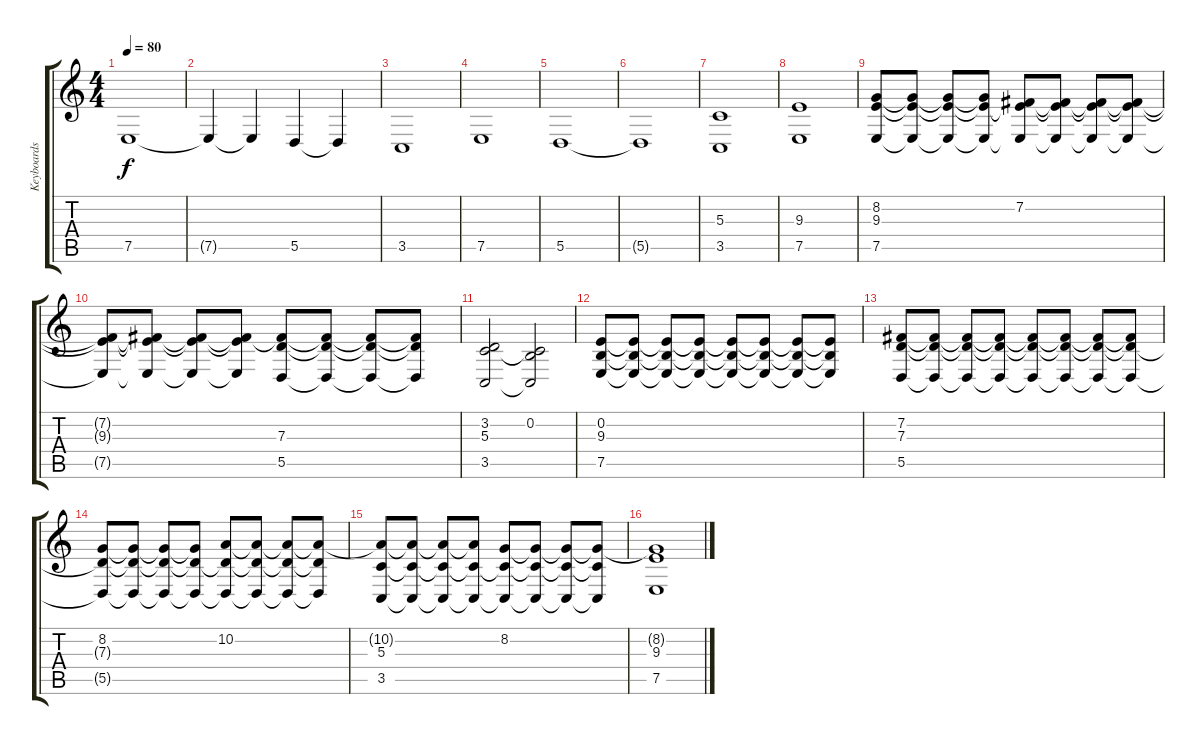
\track ("Keyboards" "Keyboards") {instrument pad8sweep}
\staff {score tabs}
\tuning (E4 B3 G3 D3 A2 E2) {hide}
\ts (4 4)
\tempo 80
\clef g2
\ks c
7.5.1{dy f instrument pad8sweep} |
7.5{t}.4 7.5{t}.4 5.5.4 5.5{t}.4 |
3.5.1 |
7.5.1 |
5.5.1 |
5.5{t}.1 |
(5.3 3.5).1 |
(9.3 7.5).1 |
(8.2 9.3 7.5).8 (8.2{t} 9.3{t} 7.5{t}).8 (8.2{t} 9.3{t} 7.5{t}).8 (8.2{t} 9.3{t} 7.5{t}).8 (7.2 9.3{t} 7.5{t}).8 (7.2{t} 9.3{t} 7.5{t}).8 (7.2{t} 9.3{t} 7.5{t}).8 (7.2{t} 9.3{t} 7.5{t}).8 |
(7.2{t} 9.3{t} 7.5{t}).8 (7.2{t} 9.3{t} 7.5{t}).8 (7.2{t} 9.3{t} 7.5{t}).8 (7.2{t} 9.3{t} 7.5{t}).8 (7.2{t} 7.3 5.5).8 (7.2{t} 7.3{t} 5.5{t}).8 (7.2{t} 7.3{t} 5.5{t}).8 (7.2{t} 7.3{t} 5.5{t}).8 |
(3.2 5.3 3.5).2 (0.2 5.3{t} 3.5{t}).2 |
(0.2 9.3 7.5).8 (0.2{t} 9.3{t} 7.5{t}).8 (0.2{t} 9.3{t} 7.5{t}).8 (0.2{t} 9.3{t} 7.5{t}).8 (0.2{t} 9.3{t} 7.5{t}).8 (0.2{t} 9.3{t} 7.5{t}).8 (0.2{t} 9.3{t} 7.5{t}).8 (0.2{t} 9.3{t} 7.5{t}).8 |
(7.2 7.3 5.5).8 (7.2{t} 7.3{t} 5.5{t}).8 (7.2{t} 7.3{t} 5.5{t}).8 (7.2{t} 7.3{t} 5.5{t}).8 (7.2{t} 7.3{t} 5.5{t}).8 (7.2{t} 7.3{t} 5.5{t}).8 (7.2{t} 7.3{t} 5.5{t}).8 (7.2{t} 7.3{t} 5.5{t}).8 |
(8.2 7.3{t} 5.5{t}).8 (8.2{t} 7.3{t} 5.5{t}).8 (8.2{t} 7.3{t} 5.5{t}).8 (8.2{t} 7.3{t} 5.5{t}).8 (10.2 7.3{t} 5.5{t}).8 (10.2{t} 7.3{t} 5.5{t}).8 (10.2{t} 7.3{t} 5.5{t}).8 (10.2{t} 7.3{t} 5.5{t}).8 |
(10.2{t} 5.3 3.5).8 (10.2{t} 5.3{t} 3.5{t}).8 (10.2{t} 5.3{t} 3.5{t}).8 (10.2{t} 5.3{t} 3.5{t}).8 (8.2 5.3{t} 3.5{t}).8 (8.2{t} 5.3{t} 3.5{t}).8 (8.2{t} 5.3{t} 3.5{t}).8 (8.2{t} 5.3{t} 3.5{t}).8 |
(8.2{t} 9.3 7.5).1
